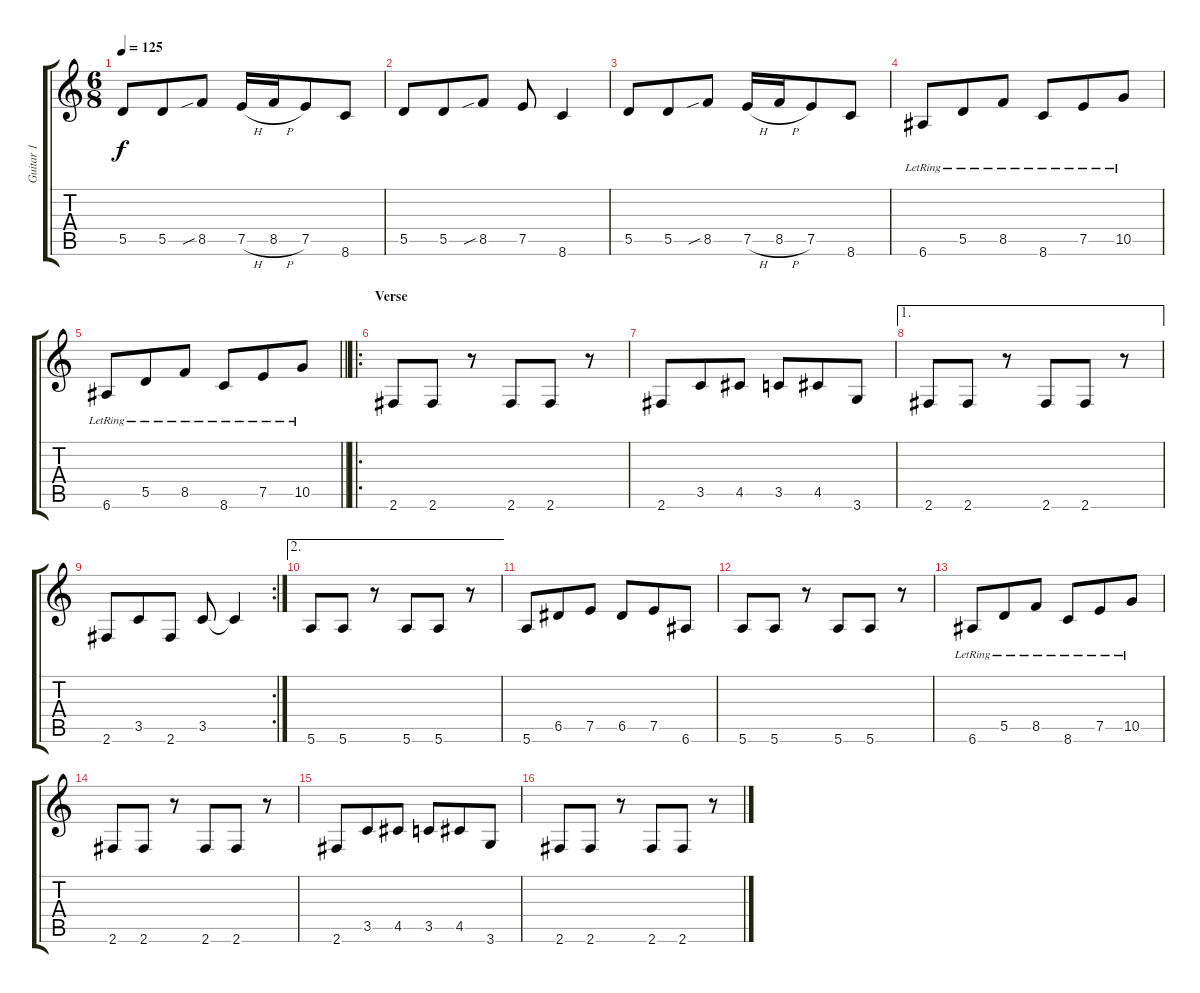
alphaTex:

\track ("Guitar 1" "Guitar 1") {instrument distortionguitar}
\staff {score tabs}
\tuning (E4 B3 G3 D3 A2 E2) {hide}
\ts (6 8)
\tempo 125
\clef g2
\ks c
5.5.8{dy f} 5.5.8 8.5{sib}.8 7.5{h}.16 8.5{h}.16 7.5.8 8.6.8 |
5.5.8 5.5.8 8.5{sib}.8 7.5.8 8.6.4 |
5.5.8 5.5.8 8.5{sib}.8 7.5{h}.16 8.5{h}.16 7.5.8 8.6.8 |
6.6{lr}.8 5.5{lr}.8 8.5{lr}.8 8.6{lr}.8 7.5{lr}.8 10.5{lr}.8 |
\barLineRight lightlight
6.6{lr}.8 5.5{lr}.8 8.5{lr}.8 8.6{lr}.8 7.5{lr}.8 10.5{lr}.8 |
\ro
\section ("" "Verse")
2.6.8 2.6.8 r.8 2.6.8 2.6.8 r.8 |
2.6.8 3.5.8 4.5.8 3.5.8 4.5.8 3.6.8 |
\ae 1
2.6.8 2.6.8 r.8 2.6.8 2.6.8 r.8 |
\rc 2
2.6.8 3.5.8 2.6.8 3.5.8 3.5{t}.4 |
\ae 2
5.6.8 5.6.8 r.8 5.6.8 5.6.8 r.8 |
5.6.8 6.5.8 7.5.8 6.5.8 7.5.8 6.6.8 |
5.6.8 5.6.8 r.8 5.6.8 5.6.8 r.8 |
6.6{lr}.8 5.5{lr}.8 8.5{lr}.8 8.6{lr}.8 7.5{lr}.8 10.5{lr}.8 |
2.6.8 2.6.8 r.8 2.6.8 2.6.8 r.8 |
2.6.8 3.5.8 4.5.8 3.5.8 4.5.8 3.6.8 |
2.6.8 2.6.8 r.8 2.6.8 2.6.8 r.8
